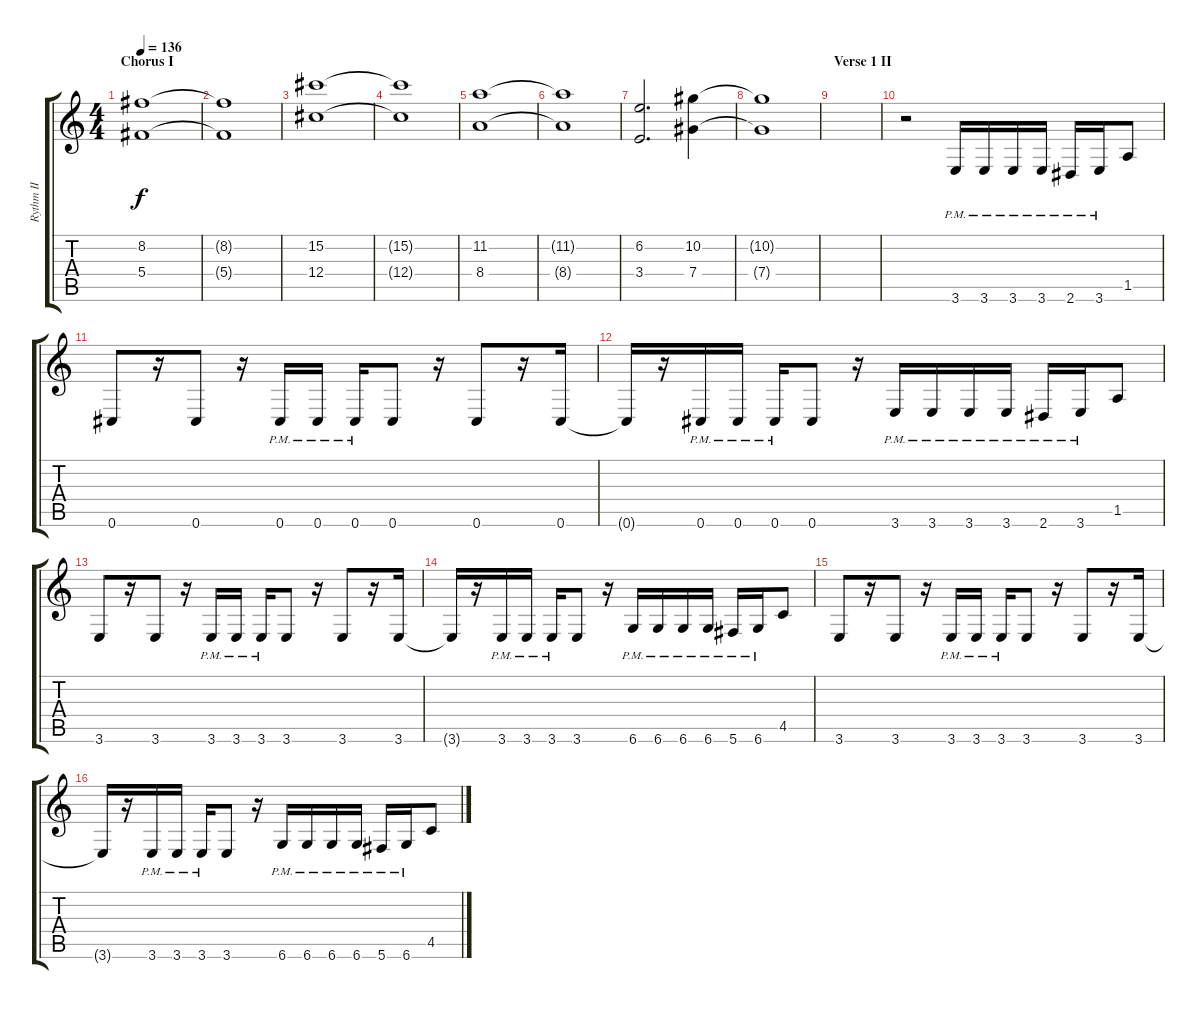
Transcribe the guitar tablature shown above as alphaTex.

\track ("Rythm II" "Rythm II") {instrument overdrivenguitar}
\staff {score tabs}
\tuning (Eb4 Bb3 Gb3 Db3 Ab2 Db2) {hide}
\ts (4 4)
\section ("" "Chorus I")
\tempo 136
\clef g2
\ks c
(8.2 5.4).1{dy f} |
(8.2{t} 5.4{t}).1 |
(15.2 12.4).1 |
(15.2{t} 12.4{t}).1 |
(11.2 8.4).1 |
(11.2{t} 8.4{t}).1 |
(6.2 3.4).2{d} (10.2 7.4).4 |
(10.2{t} 7.4{t}).1 |
\section ("" "Verse 1 II")
|
r.2 3.6{pm}.16 3.6{pm}.16 3.6{pm}.16 3.6{pm}.16 2.6{pm}.16 3.6{pm}.16 1.5.8 |
0.6.8 r.16 0.6.8 r.16 0.6{pm}.16 0.6{pm}.16 0.6{pm}.16 0.6.8 r.16 0.6.8 r.16 0.6.16 |
0.6{t}.16 r.16 0.6{pm}.16 0.6{pm}.16 0.6{pm}.16 0.6.8 r.16 3.6{pm}.16 3.6{pm}.16 3.6{pm}.16 3.6{pm}.16 2.6{pm}.16 3.6{pm}.16 1.5.8 |
3.6.8 r.16 3.6.8 r.16 3.6{pm}.16 3.6{pm}.16 3.6{pm}.16 3.6.8 r.16 3.6.8 r.16 3.6.16 |
3.6{t}.16 r.16 3.6{pm}.16 3.6{pm}.16 3.6{pm}.16 3.6.8 r.16 6.6{pm}.16 6.6{pm}.16 6.6{pm}.16 6.6{pm}.16 5.6{pm}.16 6.6{pm}.16 4.5.8 |
3.6.8 r.16 3.6.8 r.16 3.6{pm}.16 3.6{pm}.16 3.6{pm}.16 3.6.8 r.16 3.6.8 r.16 3.6.16 |
3.6{t}.16 r.16 3.6{pm}.16 3.6{pm}.16 3.6{pm}.16 3.6.8 r.16 6.6{pm}.16 6.6{pm}.16 6.6{pm}.16 6.6{pm}.16 5.6{pm}.16 6.6{pm}.16 4.5.8
